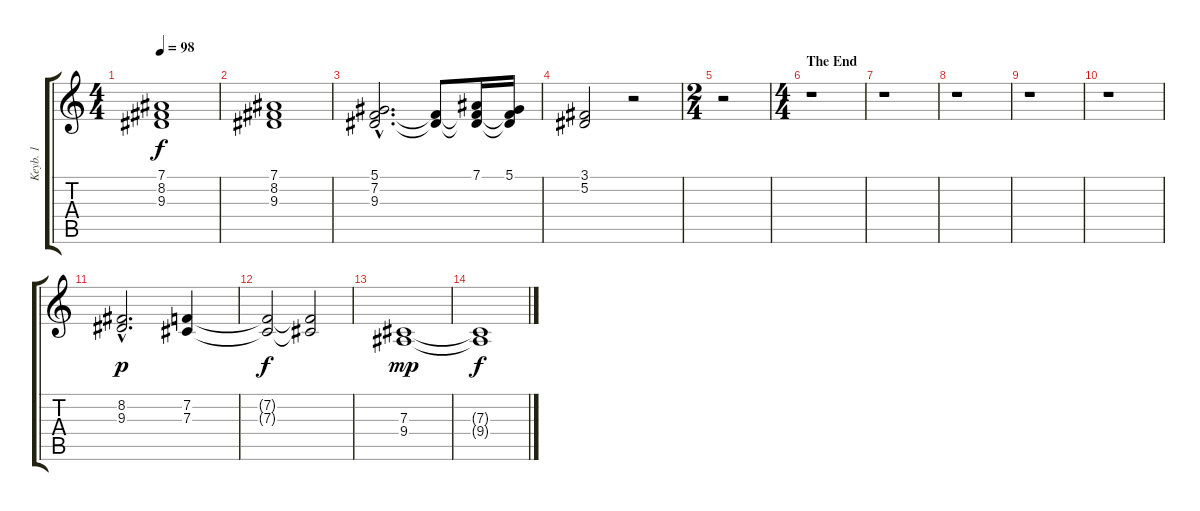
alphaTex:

\track ("Keyb. 1" "Keyb. 1") {instrument stringensemble1}
\staff {score tabs}
\tuning (Eb4 Bb3 Gb3 Db3 Ab2 Eb2) {hide}
\ts (4 4)
\tempo 98
\clef g2
\ks c
(7.1 8.2 9.3).1{dy f} |
(7.1 8.2 9.3).1 |
(5.1{hac} 7.2{hac} 9.3{hac}).2{d} (7.2{t} 9.3{t}).8 (7.1 7.2{t} 9.3{t}).16 (5.1 7.2{t} 9.3{t}).16 |
(3.1 5.2).2 r.2 |
\ts (2 4)
r.2 |
\ts (4 4)
\section ("" "The End")
r.1 |
r.1 |
r.1 |
r.1 |
r.1 |
(8.2{hac} 9.3{hac}).2{d dy p instrument stringensemble2} (7.2 7.3).4 |
(7.2{t} 7.3{t}).2{dy f} (7.2{t} 7.3{t}).2 |
(7.3 9.4).1{dy mp} |
(7.3{t} 9.4{t}).1{dy f}
